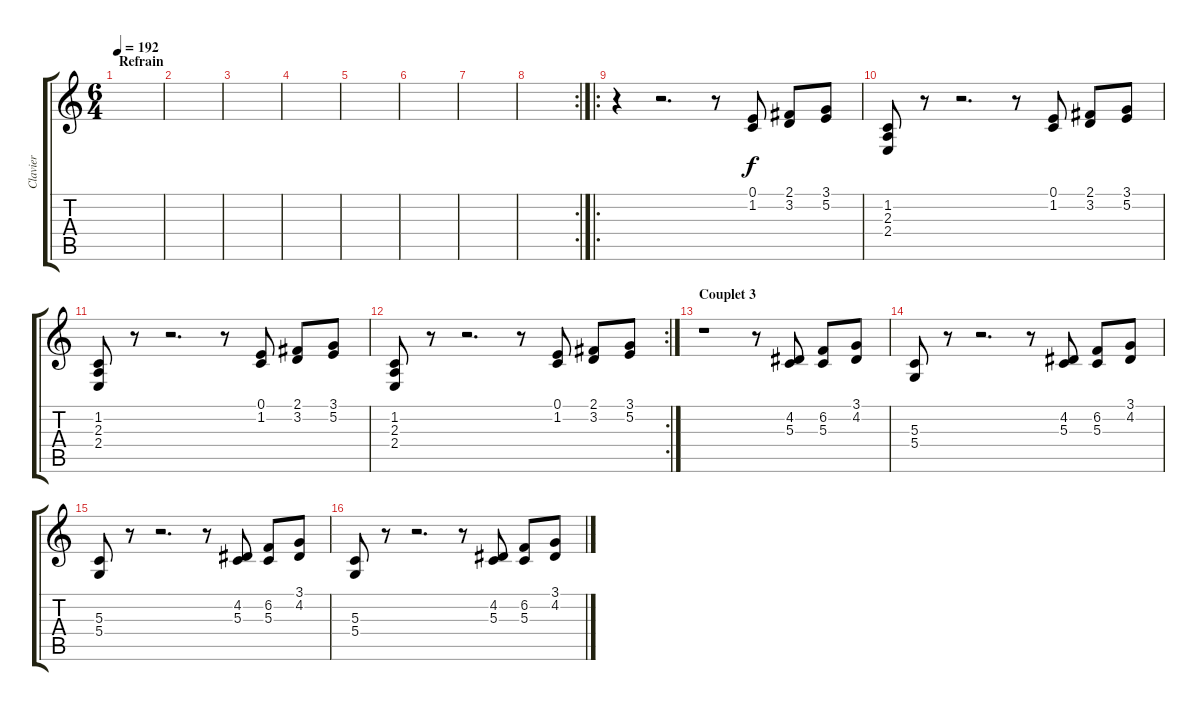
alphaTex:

\track ("Clavier" "Clavier") {instrument percussiveorgan}
\staff {score tabs}
\tuning (E4 B3 G3 D3 A2 E2) {hide}
\ts (6 4)
\section ("" "Refrain")
\tempo 192
\clef g2
\ks c
|
|
|
|
|
|
|
\rc 2
|
\ro
r.4 r.2{d} r.8 (0.1 1.2).8 (2.1 3.2).8 (3.1 5.2).8 |
(1.2 2.3 2.4).8 r.8 r.2{d} r.8 (0.1 1.2).8 (2.1 3.2).8 (3.1 5.2).8 |
(1.2 2.3 2.4).8 r.8 r.2{d} r.8 (0.1 1.2).8 (2.1 3.2).8 (3.1 5.2).8 |
\rc 2
(1.2 2.3 2.4).8 r.8 r.2{d} r.8 (0.1 1.2).8 (2.1 3.2).8 (3.1 5.2).8 |
\section ("" "Couplet 3")
r.1 r.8 (4.2 5.3).8 (6.2 5.3).8 (3.1 4.2).8 |
(5.3 5.4).8 r.8 r.2{d} r.8 (4.2 5.3).8 (6.2 5.3).8 (3.1 4.2).8 |
(5.3 5.4).8 r.8 r.2{d} r.8 (4.2 5.3).8 (6.2 5.3).8 (3.1 4.2).8 |
(5.3 5.4).8 r.8 r.2{d} r.8 (4.2 5.3).8 (6.2 5.3).8 (3.1 4.2).8
